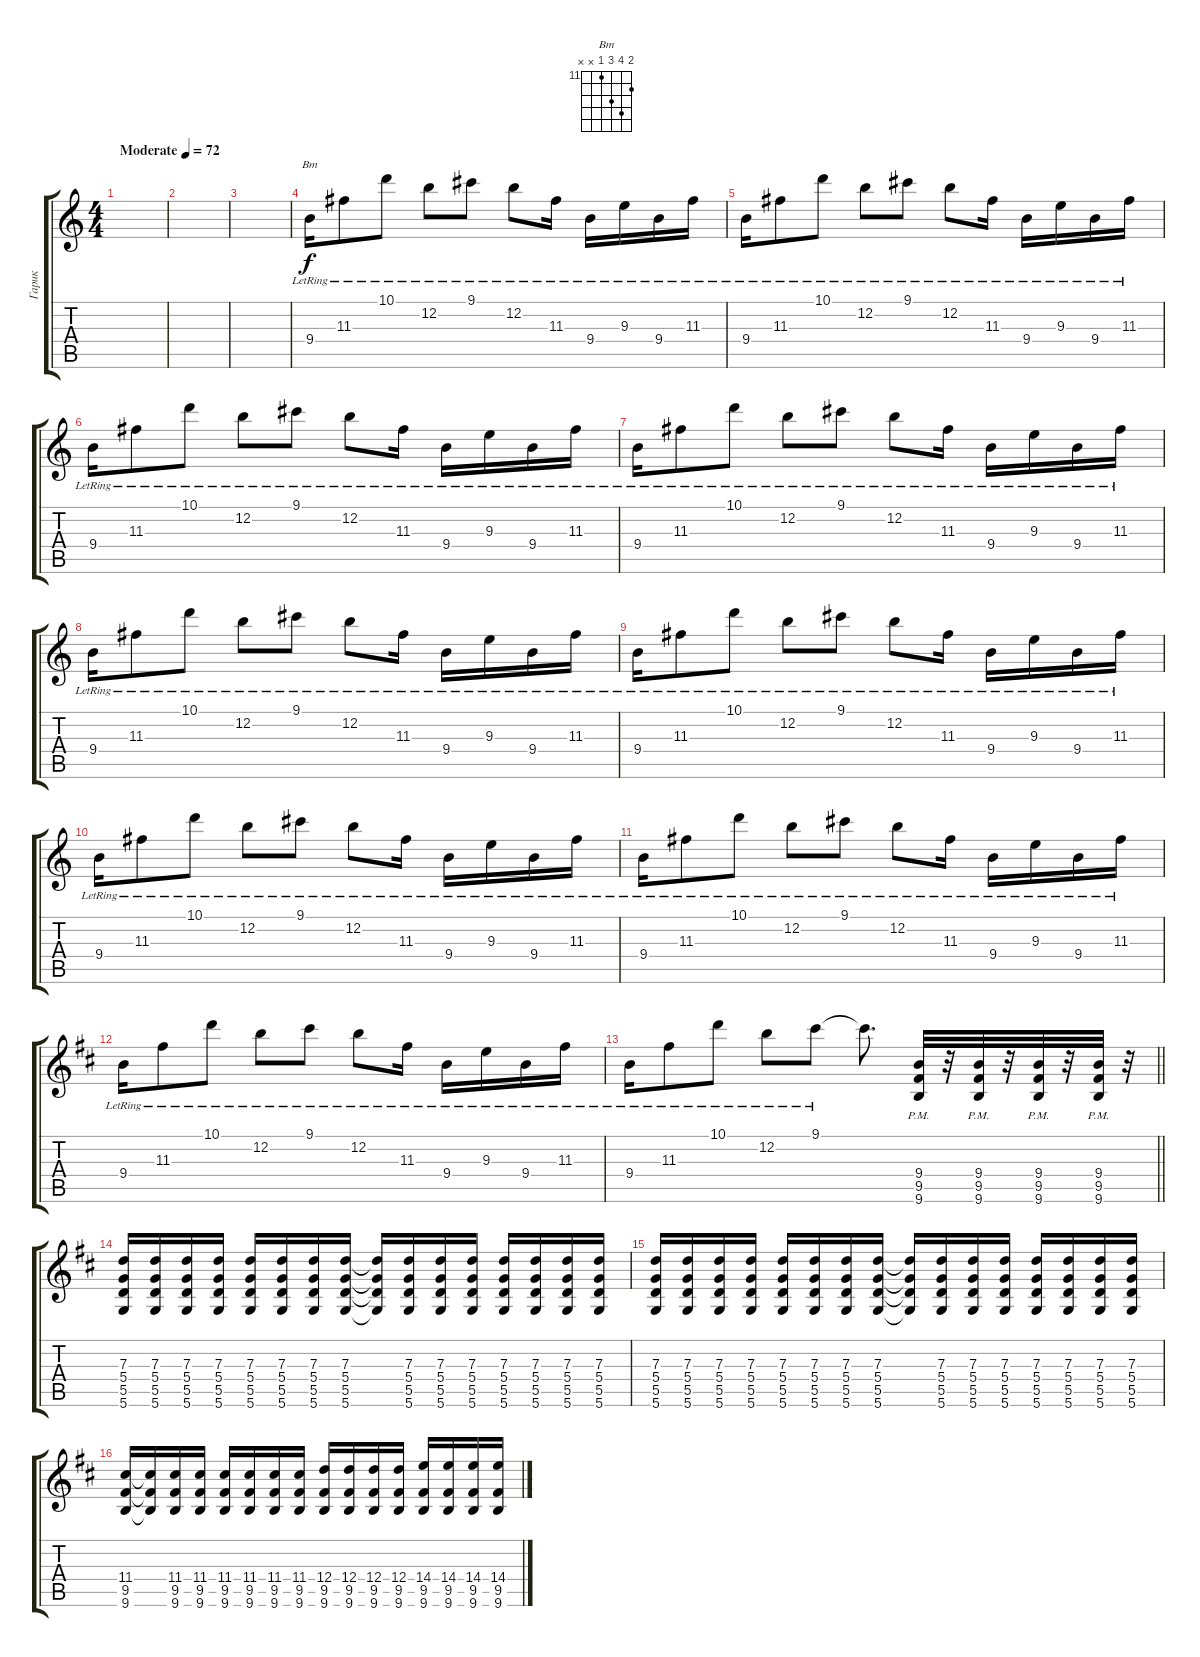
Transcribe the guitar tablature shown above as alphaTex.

\track ("Гарик" "Гарик") {instrument electricguitarjazz}
\staff {score tabs}
\tuning (E4 B3 G3 D3 A2 D2) {hide}
\chord ("Bm" 12 14 13 11 x x) {firstfret 11}
\ts (4 4)
\tempo (72 "Moderate")
\clef g2
\ks c
|
|
|
9.4{lr}.16{ch "Bm"} 11.3{lr}.8 10.1{lr}.8 12.2{lr}.8 9.1{lr}.8 12.2{lr}.8 11.3{lr}.16 9.4{lr}.16 9.3{lr}.16 9.4{lr}.16 11.3{lr}.16 |
9.4{lr}.16 11.3{lr}.8 10.1{lr}.8 12.2{lr}.8 9.1{lr}.8 12.2{lr}.8 11.3{lr}.16 9.4{lr}.16 9.3{lr}.16 9.4{lr}.16 11.3{lr}.16 |
9.4{lr}.16 11.3{lr}.8 10.1{lr}.8 12.2{lr}.8 9.1{lr}.8 12.2{lr}.8 11.3{lr}.16 9.4{lr}.16 9.3{lr}.16 9.4{lr}.16 11.3{lr}.16 |
9.4{lr}.16 11.3{lr}.8 10.1{lr}.8 12.2{lr}.8 9.1{lr}.8 12.2{lr}.8 11.3{lr}.16 9.4{lr}.16 9.3{lr}.16 9.4{lr}.16 11.3{lr}.16 |
9.4{lr}.16 11.3{lr}.8 10.1{lr}.8 12.2{lr}.8 9.1{lr}.8 12.2{lr}.8 11.3{lr}.16 9.4{lr}.16 9.3{lr}.16 9.4{lr}.16 11.3{lr}.16 |
9.4{lr}.16 11.3{lr}.8 10.1{lr}.8 12.2{lr}.8 9.1{lr}.8 12.2{lr}.8 11.3{lr}.16 9.4{lr}.16 9.3{lr}.16 9.4{lr}.16 11.3{lr}.16 |
9.4{lr}.16 11.3{lr}.8 10.1{lr}.8 12.2{lr}.8 9.1{lr}.8 12.2{lr}.8 11.3{lr}.16 9.4{lr}.16 9.3{lr}.16 9.4{lr}.16 11.3{lr}.16 |
9.4{lr}.16 11.3{lr}.8 10.1{lr}.8 12.2{lr}.8 9.1{lr}.8 12.2{lr}.8 11.3{lr}.16 9.4{lr}.16 9.3{lr}.16 9.4{lr}.16 11.3{lr}.16 |
\ks bminor
9.4{lr}.16 11.3{lr}.8 10.1{lr}.8 12.2{lr}.8 9.1{lr}.8 12.2{lr}.8 11.3{lr}.16 9.4{lr}.16 9.3{lr}.16 9.4{lr}.16 11.3{lr}.16 |
\barLineRight lightlight
9.4{lr}.16 11.3{lr}.8 10.1{lr}.8 12.2{lr}.8 9.1{lr}.8 9.1{t}.8{d} (9.4{pm} 9.5{pm} 9.6{pm}).32{volume 16 instrument distortionguitar} r.32 (9.4{pm} 9.5{pm} 9.6{pm}).32 r.32 (9.4{pm} 9.5{pm} 9.6{pm}).32 r.32 (9.4{pm} 9.5{pm} 9.6{pm}).32 r.32 |
(7.3 5.4 5.5 5.6).16 (7.3 5.4 5.5 5.6).16 (7.3 5.4 5.5 5.6).16 (7.3 5.4 5.5 5.6).16 (7.3 5.4 5.5 5.6).16 (7.3 5.4 5.5 5.6).16 (7.3 5.4 5.5 5.6).16 (7.3 5.4 5.5 5.6).16 (7.3{t} 5.4{t} 5.5{t} 5.6{t}).16 (7.3 5.4 5.5 5.6).16 (7.3 5.4 5.5 5.6).16 (7.3 5.4 5.5 5.6).16 (7.3 5.4 5.5 5.6).16 (7.3 5.4 5.5 5.6).16 (7.3 5.4 5.5 5.6).16 (7.3 5.4 5.5 5.6).16 |
(7.3 5.4 5.5 5.6).16 (7.3 5.4 5.5 5.6).16 (7.3 5.4 5.5 5.6).16 (7.3 5.4 5.5 5.6).16 (7.3 5.4 5.5 5.6).16 (7.3 5.4 5.5 5.6).16 (7.3 5.4 5.5 5.6).16 (7.3 5.4 5.5 5.6).16 (7.3{t} 5.4{t} 5.5{t} 5.6{t}).16 (7.3 5.4 5.5 5.6).16 (7.3 5.4 5.5 5.6).16 (7.3 5.4 5.5 5.6).16 (7.3 5.4 5.5 5.6).16 (7.3 5.4 5.5 5.6).16 (7.3 5.4 5.5 5.6).16 (7.3 5.4 5.5 5.6).16 |
(11.4 9.5 9.6).16 (11.4{t} 9.5{t} 9.6{t}).16 (11.4 9.5 9.6).16 (11.4 9.5 9.6).16 (11.4 9.5 9.6).16 (11.4 9.5 9.6).16 (11.4 9.5 9.6).16 (11.4 9.5 9.6).16 (12.4 9.5 9.6).16 (12.4 9.5 9.6).16 (12.4 9.5 9.6).16 (12.4 9.5 9.6).16 (14.4 9.5 9.6).16 (14.4 9.5 9.6).16 (14.4 9.5 9.6).16 (14.4 9.5 9.6).16
